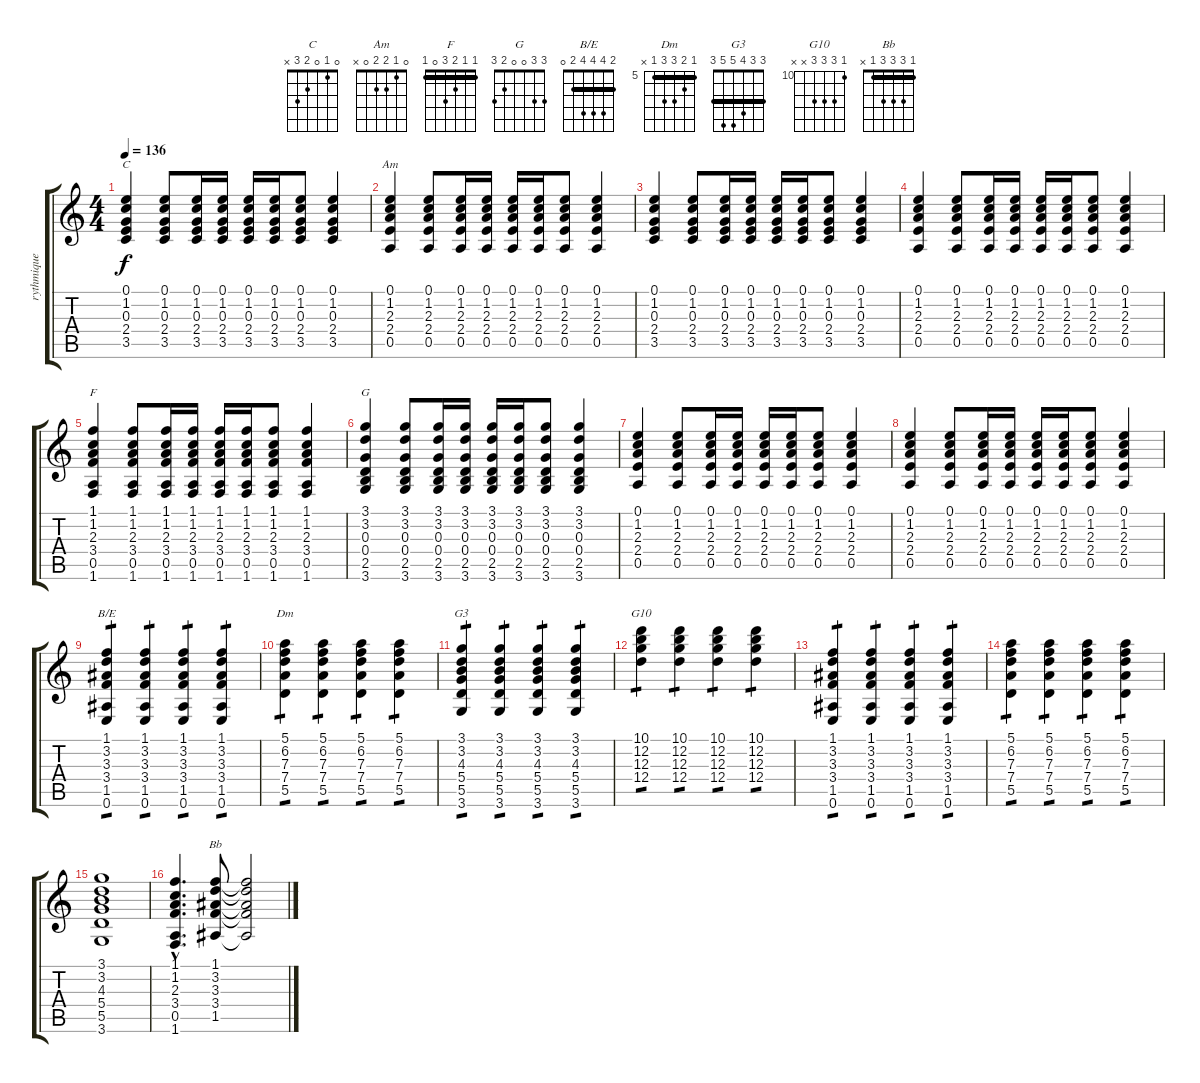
\track ("rythmique" "rythmique") {instrument acousticguitarsteel}
\staff {score tabs}
\tuning (E4 B3 G3 D3 A2 E2) {hide}
\chord ("C" 0 1 0 2 3 x)
\chord ("Am" 0 1 2 2 0 x)
\chord ("F" 1 1 2 3 0 1) {barre 1}
\chord ("G" 3 3 0 0 2 3)
\chord ("B/E" 2 4 4 4 2 0) {barre 2}
\chord ("Dm" 5 6 7 7 5 x) {firstfret 5 barre 5}
\chord ("G3" 3 3 4 5 5 3) {barre 3}
\chord ("G10" 10 12 12 12 x x) {firstfret 10}
\chord ("Bb" 1 3 3 3 1 x) {barre 1}
\ts (4 4)
\tempo 136
\clef g2
\ks c
(0.1 1.2 0.3 2.4 3.5).4{ch "C" dy f} (0.1 1.2 0.3 2.4 3.5).8 (0.1 1.2 0.3 2.4 3.5).16 (0.1 1.2 0.3 2.4 3.5).16 (0.1 1.2 0.3 2.4 3.5).16 (0.1 1.2 0.3 2.4 3.5).16 (0.1 1.2 0.3 2.4 3.5).8 (0.1 1.2 0.3 2.4 3.5).4 |
(0.1 1.2 2.3 2.4 0.5).4{ch "Am"} (0.1 1.2 2.3 2.4 0.5).8 (0.1 1.2 2.3 2.4 0.5).16 (0.1 1.2 2.3 2.4 0.5).16 (0.1 1.2 2.3 2.4 0.5).16 (0.1 1.2 2.3 2.4 0.5).16 (0.1 1.2 2.3 2.4 0.5).8 (0.1 1.2 2.3 2.4 0.5).4 |
(0.1 1.2 0.3 2.4 3.5).4 (0.1 1.2 0.3 2.4 3.5).8 (0.1 1.2 0.3 2.4 3.5).16 (0.1 1.2 0.3 2.4 3.5).16 (0.1 1.2 0.3 2.4 3.5).16 (0.1 1.2 0.3 2.4 3.5).16 (0.1 1.2 0.3 2.4 3.5).8 (0.1 1.2 0.3 2.4 3.5).4 |
(0.1 1.2 2.3 2.4 0.5).4 (0.1 1.2 2.3 2.4 0.5).8 (0.1 1.2 2.3 2.4 0.5).16 (0.1 1.2 2.3 2.4 0.5).16 (0.1 1.2 2.3 2.4 0.5).16 (0.1 1.2 2.3 2.4 0.5).16 (0.1 1.2 2.3 2.4 0.5).8 (0.1 1.2 2.3 2.4 0.5).4 |
(1.1 1.2 2.3 3.4 0.5 1.6).4{ch "F"} (1.1 1.2 2.3 3.4 0.5 1.6).8 (1.1 1.2 2.3 3.4 0.5 1.6).16 (1.1 1.2 2.3 3.4 0.5 1.6).16 (1.1 1.2 2.3 3.4 0.5 1.6).16 (1.1 1.2 2.3 3.4 0.5 1.6).16 (1.1 1.2 2.3 3.4 0.5 1.6).8 (1.1 1.2 2.3 3.4 0.5 1.6).4 |
(3.1 3.2 0.3 0.4 2.5 3.6).4{ch "G"} (3.1 3.2 0.3 0.4 2.5 3.6).8 (3.1 3.2 0.3 0.4 2.5 3.6).16 (3.1 3.2 0.3 0.4 2.5 3.6).16 (3.1 3.2 0.3 0.4 2.5 3.6).16 (3.1 3.2 0.3 0.4 2.5 3.6).16 (3.1 3.2 0.3 0.4 2.5 3.6).8 (3.1 3.2 0.3 0.4 2.5 3.6).4 |
(0.1 1.2 2.3 2.4 0.5).4 (0.1 1.2 2.3 2.4 0.5).8 (0.1 1.2 2.3 2.4 0.5).16 (0.1 1.2 2.3 2.4 0.5).16 (0.1 1.2 2.3 2.4 0.5).16 (0.1 1.2 2.3 2.4 0.5).16 (0.1 1.2 2.3 2.4 0.5).8 (0.1 1.2 2.3 2.4 0.5).4 |
(0.1 1.2 2.3 2.4 0.5).4 (0.1 1.2 2.3 2.4 0.5).8 (0.1 1.2 2.3 2.4 0.5).16 (0.1 1.2 2.3 2.4 0.5).16 (0.1 1.2 2.3 2.4 0.5).16 (0.1 1.2 2.3 2.4 0.5).16 (0.1 1.2 2.3 2.4 0.5).8 (0.1 1.2 2.3 2.4 0.5).4 |
(1.1 3.2 3.3 3.4 1.5 0.6).4{ch "B/E" tp 1} (1.1 3.2 3.3 3.4 1.5 0.6).4{tp 1} (1.1 3.2 3.3 3.4 1.5 0.6).4{tp 1} (1.1 3.2 3.3 3.4 1.5 0.6).4{tp 1} |
(5.1 6.2 7.3 7.4 5.5).4{ch "Dm" tp 1} (5.1 6.2 7.3 7.4 5.5).4{tp 1} (5.1 6.2 7.3 7.4 5.5).4{tp 1} (5.1 6.2 7.3 7.4 5.5).4{tp 1} |
(3.1 3.2 4.3 5.4 5.5 3.6).4{ch "G3" tp 1} (3.1 3.2 4.3 5.4 5.5 3.6).4{tp 1} (3.1 3.2 4.3 5.4 5.5 3.6).4{tp 1} (3.1 3.2 4.3 5.4 5.5 3.6).4{tp 1} |
(10.1 12.2 12.3 12.4).4{ch "G10" tp 1} (10.1 12.2 12.3 12.4).4{tp 1} (10.1 12.2 12.3 12.4).4{tp 1} (10.1 12.2 12.3 12.4).4{tp 1} |
(1.1 3.2 3.3 3.4 1.5 0.6).4{tp 1} (1.1 3.2 3.3 3.4 1.5 0.6).4{tp 1} (1.1 3.2 3.3 3.4 1.5 0.6).4{tp 1} (1.1 3.2 3.3 3.4 1.5 0.6).4{tp 1} |
(5.1 6.2 7.3 7.4 5.5).4{tp 1} (5.1 6.2 7.3 7.4 5.5).4{tp 1} (5.1 6.2 7.3 7.4 5.5).4{tp 1} (5.1 6.2 7.3 7.4 5.5).4{tp 1} |
(3.1 3.2 4.3 5.4 5.5 3.6).1 |
(1.1{hac} 1.2{hac} 2.3{hac} 3.4{hac} 0.5{hac} 1.6{hac}).4{d} (1.1 3.2 3.3 3.4 1.5).8{ch "Bb"} (1.1{t} 3.2{t} 3.3{t} 3.4{t} 1.5{t}).2
